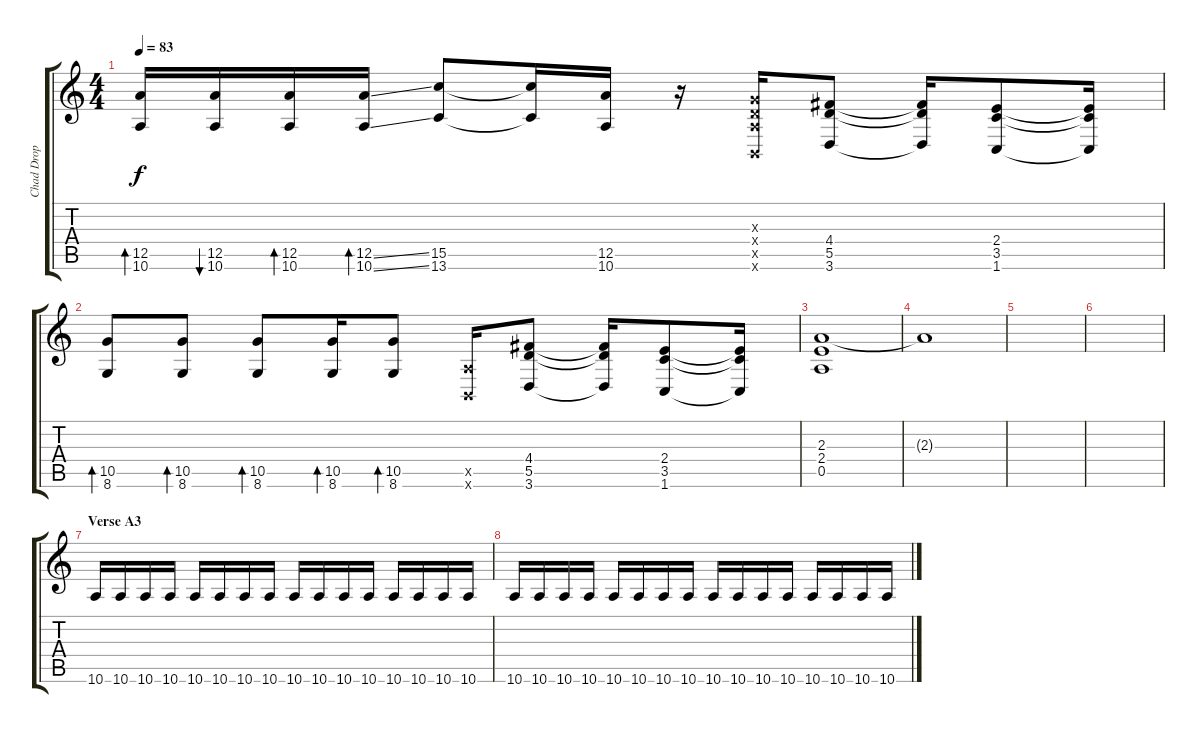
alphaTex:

\track ("Chad Drop B" "Chad Drop ") {instrument distortionguitar}
\staff {score tabs}
\tuning (E4 B3 G3 D3 A2 B1) {hide}
\ts (4 4)
\tempo 83
\clef g2
\ks c
(12.5 10.6).16{bd 30 dy f} (12.5 10.6).16{bu 30} (12.5 10.6).16{bd 30} (12.5{ss} 10.6{ss}).16{bd 30} (15.5 13.6).8 (15.5{t} 13.6{t}).16 (12.5 10.6).16 r.16 (0.3{x} 0.4{x} 0.5{x} 0.6{x}).16 (4.4 5.5 3.6).8 (4.4{t} 5.5{t} 3.6{t}).16 (2.4 3.5 1.6).8 (2.4{t} 3.5{t} 1.6{t}).16 |
(10.5 8.6).8{bd 30} (10.5 8.6).8{bd 30} (10.5 8.6).8{bd 30} (10.5 8.6).16{bd 30} (10.5 8.6).8{bd 30} (0.5{x} 0.6{x}).16 (4.4 5.5 3.6).8 (4.4{t} 5.5{t} 3.6{t}).16 (2.4 3.5 1.6).8 (2.4{t} 3.5{t} 1.6{t}).16 |
\section ("" "")
(2.3 2.4 0.5).1 |
2.3{t}.1 |
|
|
\section ("" "Verse A3")
10.6.16{volume 10 instrument electricguitarmuted} 10.6.16{volume 10 instrument electricguitarmuted} 10.6.16{volume 10 instrument electricguitarmuted} 10.6.16{volume 10 instrument electricguitarmuted} 10.6.16{volume 10 instrument electricguitarmuted} 10.6.16{volume 10 instrument electricguitarmuted} 10.6.16{volume 10 instrument electricguitarmuted} 10.6.16{volume 10 instrument electricguitarmuted} 10.6.16{volume 10 instrument electricguitarmuted} 10.6.16{volume 10 instrument electricguitarmuted} 10.6.16{volume 10 instrument electricguitarmuted} 10.6.16{volume 10 instrument electricguitarmuted} 10.6.16{volume 10 instrument electricguitarmuted} 10.6.16{volume 10 instrument electricguitarmuted} 10.6.16{volume 10 instrument electricguitarmuted} 10.6.16{volume 10 instrument electricguitarmuted} |
10.6.16{volume 10 instrument electricguitarmuted} 10.6.16{volume 10 instrument electricguitarmuted} 10.6.16{volume 10 instrument electricguitarmuted} 10.6.16{volume 10 instrument electricguitarmuted} 10.6.16{volume 10 instrument electricguitarmuted} 10.6.16{volume 10 instrument electricguitarmuted} 10.6.16{volume 10 instrument electricguitarmuted} 10.6.16{volume 10 instrument electricguitarmuted} 10.6.16{volume 10 instrument electricguitarmuted} 10.6.16{volume 10 instrument electricguitarmuted} 10.6.16{volume 10 instrument electricguitarmuted} 10.6.16{volume 10 instrument electricguitarmuted} 10.6.16{volume 10 instrument electricguitarmuted} 10.6.16{volume 10 instrument electricguitarmuted} 10.6.16{volume 10 instrument electricguitarmuted} 10.6.16{volume 10 instrument electricguitarmuted}
